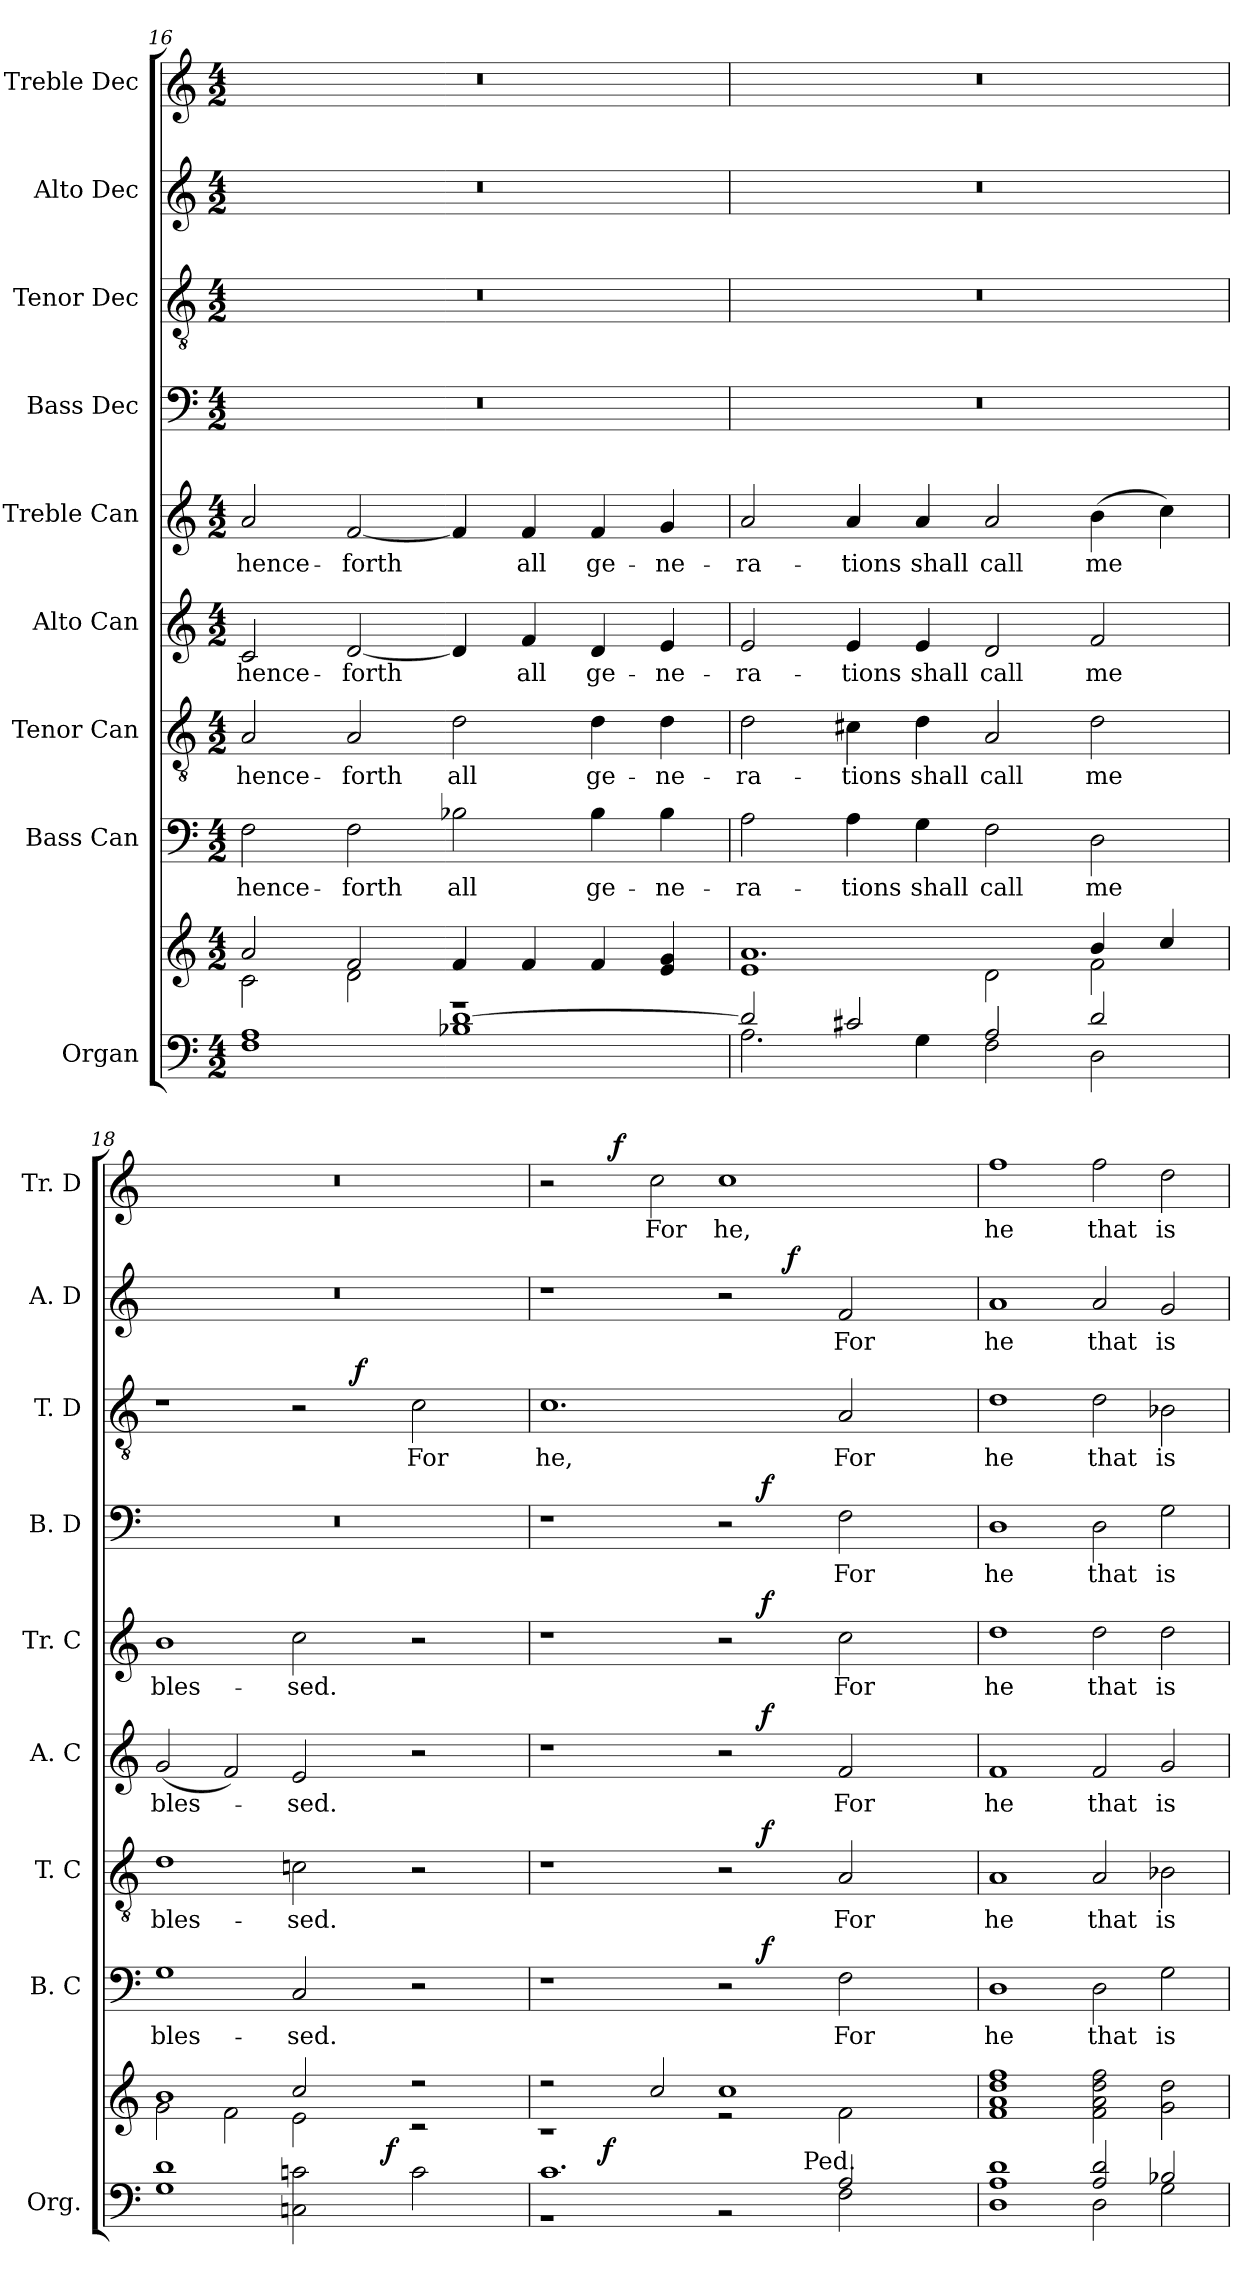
**kern	**kern	**dynam	**kern	**text	**dynam	**kern	**text	**dynam	**kern	**text	**dynam	**kern	**text	**dynam	**kern	**text	**dynam	**kern	**text	**dynam	**kern	**text	**dynam	**kern	**text	**dynam
*part9	*part9	*part9	*part8	*part8	*part8	*part7	*part7	*part7	*part6	*part6	*part6	*part5	*part5	*part5	*part4	*part4	*part4	*part3	*part3	*part3	*part2	*part2	*part2	*part1	*part1	*part1
*staff10	*staff9	*staff9/10	*staff8	*staff8	*staff8	*staff7	*staff7	*staff7	*staff6	*staff6	*staff6	*staff5	*staff5	*staff5	*staff4	*staff4	*staff4	*staff3	*staff3	*staff3	*staff2	*staff2	*staff2	*staff1	*staff1	*staff1
*I"Organ	*	*	*I"Bass Can	*	*	*I"Tenor Can	*	*	*I"Alto Can	*	*	*I"Treble Can	*	*	*I"Bass Dec	*	*	*I"Tenor Dec	*	*	*I"Alto Dec	*	*	*I"Treble Dec	*	*
*I'Org.	*	*	*I'B. C	*	*	*I'T. C	*	*	*I'A. C	*	*	*I'Tr. C	*	*	*I'B. D	*	*	*I'T. D	*	*	*I'A. D	*	*	*I'Tr. D	*	*
*clefF4	*clefG2	*	*clefF4	*	*	*clefGv2	*	*	*clefG2	*	*	*clefG2	*	*	*clefF4	*	*	*clefGv2	*	*	*clefG2	*	*	*clefG2	*	*
*	*	*	*	*	*	*ITrd7c12	*	*	*	*	*	*	*	*	*	*	*	*ITrd7c12	*	*	*	*	*	*	*	*
*k[]	*k[]	*	*k[]	*	*	*k[]	*	*	*k[]	*	*	*k[]	*	*	*k[]	*	*	*k[]	*	*	*k[]	*	*	*k[]	*	*
*C:	*C:	*	*C:	*	*	*C:	*	*	*C:	*	*	*C:	*	*	*C:	*	*	*C:	*	*	*C:	*	*	*C:	*	*
*M4/2	*M4/2	*	*M4/2	*	*	*M4/2	*	*	*M4/2	*	*	*M4/2	*	*	*M4/2	*	*	*M4/2	*	*	*M4/2	*	*	*M4/2	*	*
=16	=16	=16	=16	=16	=16	=16	=16	=16	=16	=16	=16	=16	=16	=16	=16	=16	=16	=16	=16	=16	=16	=16	=16	=16	=16	=16
*^	*^	*	*	*	*	*	*	*	*	*	*	*	*	*	*	*	*	*	*	*	*	*	*	*	*	*
!	!	!	!	!	!	!LO:LY:b:color=#000000	!	!	!	!	!	!	!	!	!	!	!	!	!	!	!	!	!	!	!	!	!	!
!	!	!	!	!	!	!	!	!	!LO:LY:b:color=#000000	!	!	!	!	!	!	!	!	!	!	!	!	!	!	!	!	!	!	!
!	!	!	!	!	!	!	!	!	!	!	!	!LO:LY:b:color=#000000	!	!	!	!	!	!	!	!	!	!	!	!	!	!	!	!
!	!	!	!	!	!	!	!	!	!	!	!	!	!	!	!LO:LY:b:color=#000000	!	!LO:N:vis=1	!	!	!LO:N:vis=1	!	!	!LO:N:vis=1	!	!	!LO:N:vis=1	!	!
1Ai	1Fi	2ai/	2ci\	.	2Fi\	hence-	.	2AAi/	hence-	.	2ci/	hence-	.	2ai/	hence-	.	0r	.	.	0r	.	.	0r	.	.	0r	.	.
!	!	!	!	!	!	!LO:LY:b:color=#000000	!	!	!	!	!	!	!	!	!	!	!	!	!	!	!	!	!	!	!	!	!	!
!	!	!	!	!	!	!	!	!	!LO:LY:b:color=#000000	!	!	!	!	!	!	!	!	!	!	!	!	!	!	!	!	!	!	!
!	!	!	!	!	!	!	!	!	!	!	!	!LO:LY:b:color=#000000	!	!	!	!	!	!	!	!	!	!	!	!	!	!	!	!
!	!	!	!	!	!	!	!	!	!	!	!	!	!	!	!LO:LY:b:color=#000000	!	!	!	!	!	!	!	!	!	!	!	!	!
.	.	2fi/	2di\	.	2Fi\	-forth	.	2AAi/	-forth	.	[2di/	-forth	.	[2fi/	-forth	.	.	.	.	.	.	.	.	.	.	.	.	.
!	!	!	!	!	!	!LO:LY:b:color=#000000	!	!	!	!	!	!	!	!	!	!	!	!	!	!	!	!	!	!	!	!	!	!
!	!	!	!	!	!	!	!	!	!LO:LY:b:color=#000000	!	!	!	!	!	!	!	!	!	!	!	!	!	!	!	!	!	!	!
[1di	1B-Xi	4fi/	1r	.	2B-Xi\	all	.	2Di\	all	.	4di/]	.	.	4fi/]	.	.	.	.	.	.	.	.	.	.	.	.	.	.
!	!	!	!	!	!	!	!	!	!	!	!	!LO:LY:b:color=#000000	!	!	!	!	!	!	!	!	!	!	!	!	!	!	!	!
!	!	!	!	!	!	!	!	!	!	!	!	!	!	!	!LO:LY:b:color=#000000	!	!	!	!	!	!	!	!	!	!	!	!	!
.	.	4fi/	.	.	.	.	.	.	.	.	4fi/	all	.	4fi/	all	.	.	.	.	.	.	.	.	.	.	.	.	.
!	!	!	!	!	!	!LO:LY:b:color=#000000	!	!	!	!	!	!	!	!	!	!	!	!	!	!	!	!	!	!	!	!	!	!
!	!	!	!	!	!	!	!	!	!LO:LY:b:color=#000000	!	!	!	!	!	!	!	!	!	!	!	!	!	!	!	!	!	!	!
!	!	!	!	!	!	!	!	!	!	!	!	!LO:LY:b:color=#000000	!	!	!	!	!	!	!	!	!	!	!	!	!	!	!	!
!	!	!	!	!	!	!	!	!	!	!	!	!	!	!	!LO:LY:b:color=#000000	!	!	!	!	!	!	!	!	!	!	!	!	!
.	.	4fi/	.	.	4B-i\	ge-	.	4Di\	ge-	.	4di/	ge-	.	4fi/	ge-	.	.	.	.	.	.	.	.	.	.	.	.	.
!	!	!	!	!	!	!LO:LY:b:color=#000000	!	!	!	!	!	!	!	!	!	!	!	!	!	!	!	!	!	!	!	!	!	!
!	!	!	!	!	!	!	!	!	!LO:LY:b:color=#000000	!	!	!	!	!	!	!	!	!	!	!	!	!	!	!	!	!	!	!
!	!	!	!	!	!	!	!	!	!	!	!	!LO:LY:b:color=#000000	!	!	!	!	!	!	!	!	!	!	!	!	!	!	!	!
!	!	!	!	!	!	!	!	!	!	!	!	!	!	!	!LO:LY:b:color=#000000	!	!	!	!	!	!	!	!	!	!	!	!	!
.	.	4ei/ 4gi	.	.	4B-i\	-ne-	.	4Di\	-ne-	.	4ei/	-ne-	.	4gi/	-ne-	.	.	.	.	.	.	.	.	.	.	.	.	.
=17	=17	=17	=17	=17	=17	=17	=17	=17	=17	=17	=17	=17	=17	=17	=17	=17	=17	=17	=17	=17	=17	=17	=17	=17	=17	=17	=17	=17
!	!	!	!	!	!	!LO:LY:b:color=#000000	!	!	!	!	!	!	!	!	!	!	!	!	!	!	!	!	!	!	!	!	!	!
!	!	!	!	!	!	!	!	!	!LO:LY:b:color=#000000	!	!	!	!	!	!	!	!	!	!	!	!	!	!	!	!	!	!	!
!	!	!	!	!	!	!	!	!	!	!	!	!LO:LY:b:color=#000000	!	!	!	!	!	!	!	!	!	!	!	!	!	!	!	!
!	!	!	!	!	!	!	!	!	!	!	!	!	!	!	!LO:LY:b:color=#000000	!	!LO:N:vis=1	!	!	!LO:N:vis=1	!	!	!LO:N:vis=1	!	!	!LO:N:vis=1	!	!
2di/]	2.Ai\	1.ai	1ei	.	2Ai\	-ra-	.	2Di\	-ra-	.	2ei/	-ra-	.	2ai/	-ra-	.	0r	.	.	0r	.	.	0r	.	.	0r	.	.
!	!	!	!	!	!	!LO:LY:b:color=#000000	!	!	!	!	!	!	!	!	!	!	!	!	!	!	!	!	!	!	!	!	!	!
!	!	!	!	!	!	!	!	!	!LO:LY:b:color=#000000	!	!	!	!	!	!	!	!	!	!	!	!	!	!	!	!	!	!	!
!	!	!	!	!	!	!	!	!	!	!	!	!LO:LY:b:color=#000000	!	!	!	!	!	!	!	!	!	!	!	!	!	!	!	!
!	!	!	!	!	!	!	!	!	!	!	!	!	!	!	!LO:LY:b:color=#000000	!	!	!	!	!	!	!	!	!	!	!	!	!
2c#Xi/	.	.	.	.	4Ai\	-tions	.	4C#Xi\	-tions	.	4ei/	-tions	.	4ai/	-tions	.	.	.	.	.	.	.	.	.	.	.	.	.
!	!	!	!	!	!	!LO:LY:b:color=#000000	!	!	!	!	!	!	!	!	!	!	!	!	!	!	!	!	!	!	!	!	!	!
!	!	!	!	!	!	!	!	!	!LO:LY:b:color=#000000	!	!	!	!	!	!	!	!	!	!	!	!	!	!	!	!	!	!	!
!	!	!	!	!	!	!	!	!	!	!	!	!LO:LY:b:color=#000000	!	!	!	!	!	!	!	!	!	!	!	!	!	!	!	!
!	!	!	!	!	!	!	!	!	!	!	!	!	!	!	!LO:LY:b:color=#000000	!	!	!	!	!	!	!	!	!	!	!	!	!
.	4Gi\	.	.	.	4Gi\	shall	.	4Di\	shall	.	4ei/	shall	.	4ai/	shall	.	.	.	.	.	.	.	.	.	.	.	.	.
!	!	!	!	!	!	!LO:LY:b:color=#000000	!	!	!	!	!	!	!	!	!	!	!	!	!	!	!	!	!	!	!	!	!	!
!	!	!	!	!	!	!	!	!	!LO:LY:b:color=#000000	!	!	!	!	!	!	!	!	!	!	!	!	!	!	!	!	!	!	!
!	!	!	!	!	!	!	!	!	!	!	!	!LO:LY:b:color=#000000	!	!	!	!	!	!	!	!	!	!	!	!	!	!	!	!
!	!	!	!	!	!	!	!	!	!	!	!	!	!	!	!LO:LY:b:color=#000000	!	!	!	!	!	!	!	!	!	!	!	!	!
2Ai/	2Fi\	.	2di\	.	2Fi\	call	.	2AAi/	call	.	2di/	call	.	2ai/	call	.	.	.	.	.	.	.	.	.	.	.	.	.
!	!	!	!	!	!	!LO:LY:b:color=#000000	!	!	!	!	!	!	!	!	!	!	!	!	!	!	!	!	!	!	!	!	!	!
!	!	!	!	!	!	!	!	!	!LO:LY:b:color=#000000	!	!	!	!	!	!	!	!	!	!	!	!	!	!	!	!	!	!	!
!	!	!	!	!	!	!	!	!	!	!	!	!LO:LY:b:color=#000000	!	!	!	!	!	!	!	!	!	!	!	!	!	!	!	!
!	!	!	!	!	!	!	!	!	!	!	!	!	!	!	!LO:LY:b:color=#000000	!	!	!	!	!	!	!	!	!	!	!	!	!
2di/	2Di\	4bi/	2fi\	.	2Di\	me	.	2Di\	me	.	2fi/	me	.	(4bi\	me	.	.	.	.	.	.	.	.	.	.	.	.	.
.	.	4cci/	.	.	.	.	.	.	.	.	.	.	.	4cci\)	.	.	.	.	.	.	.	.	.	.	.	.	.	.
*v	*v	*	*	*	*	*	*	*	*	*	*	*	*	*	*	*	*	*	*	*	*	*	*	*	*	*	*	*
=18	=18	=18	=18	=18	=18	=18	=18	=18	=18	=18	=18	=18	=18	=18	=18	=18	=18	=18	=18	=18	=18	=18	=18	=18	=18	=18	=18
!	!	!	!	!	!LO:LY:b:color=#000000	!	!	!	!	!	!	!	!	!	!	!	!	!	!	!	!	!	!	!	!	!	!
!	!	!	!	!	!	!	!	!LO:LY:b:color=#000000	!	!	!	!	!	!	!	!	!	!	!	!	!	!	!	!	!	!	!
!	!	!	!	!	!	!	!	!	!	!	!LO:LY:b:color=#000000	!	!	!	!	!	!	!	!	!	!	!	!	!	!	!	!
!	!	!	!	!	!	!	!	!	!	!	!	!	!	!LO:LY:b:color=#000000	!	!LO:N:vis=1	!	!	!	!	!	!LO:N:vis=1	!	!	!LO:N:vis=1	!	!
*	*	*^	*	*	*	*	*	*	*	*	*	*	*	*	*	*	*	*	*^	*	*	*	*	*	*	*	*
1Gi 1di	1bi	2gi\	1ryy	.	1Gi	bles-	.	1Di	bles-	.	(2gi/	bles-	.	1bi	bles-	.	0r	.	.	1r	1ryy	.	.	0r	.	.	0r	.	.
.	.	2fi\	.	.	.	.	.	.	.	.	2fi/)	.	.	.	.	.	.	.	.	.	.	.	.	.	.	.	.	.	.
!	!	!	!	!	!	!LO:LY:b:color=#000000	!	!	!	!	!	!	!	!	!	!	!	!	!	!	!	!	!	!	!	!	!	!	!
!	!	!	!	!	!	!	!	!	!LO:LY:b:color=#000000	!	!	!	!	!	!	!	!	!	!	!	!	!	!	!	!	!	!	!	!
!	!	!	!	!	!	!	!	!	!	!	!	!LO:LY:b:color=#000000	!	!	!	!	!	!	!	!	!	!	!	!	!	!	!	!	!
!	!	!	!	!	!	!	!	!	!	!	!	!	!	!	!LO:LY:b:color=#000000	!	!	!	!	!	!	!	!	!	!	!	!	!	!
2Cni\ 2cni	2cci/	2ei\	4ryy	.	2Ci/	-sed.	.	2Cni\	-sed.	.	2ei/	-sed.	.	2cci\	-sed.	.	.	.	.	2r	4ryy	.	.	.	.	.	.	.	.
.	.	.	8ryy	.	.	.	.	.	.	.	.	.	.	.	.	.	.	.	.	.	32..ryy	.	.	.	.	.	.	.	.
.	.	.	.	.	.	.	.	.	.	.	.	.	.	.	.	.	.	.	.	.	2ryy	.	f	.	.	.	.	.	.
.	.	.	64.ryy	.	.	.	.	.	.	.	.	.	.	.	.	.	.	.	.	.	.	.	.	.	.	.	.	.	.
.	.	.	2ryy	f	.	.	.	.	.	.	.	.	.	.	.	.	.	.	.	.	.	.	.	.	.	.	.	.	.
!	!	!	!	!	!	!	!	!	!	!	!	!	!	!	!	!	!	!	!	!	!	!LO:LY:b:color=#000000	!	!	!	!	!	!	!
2ci\	2r	2r	.	.	2r	.	.	2r	.	.	2r	.	.	2r	.	.	.	.	.	2Ci\	.	For	.	.	.	.	.	.	.
.	.	.	.	.	.	.	.	.	.	.	.	.	.	.	.	.	.	.	.	.	8ryy	.	.	.	.	.	.	.	.
.	.	.	16ryy	.	.	.	.	.	.	.	.	.	.	.	.	.	.	.	.	.	.	.	.	.	.	.	.	.	.
.	.	.	.	.	.	.	.	.	.	.	.	.	.	.	.	.	.	.	.	.	16ryy	.	.	.	.	.	.	.	.
.	.	.	32ryy	.	.	.	.	.	.	.	.	.	.	.	.	.	.	.	.	.	.	.	.	.	.	.	.	.	.
.	.	.	128ryy	.	.	.	.	.	.	.	.	.	.	.	.	.	.	.	.	.	128ryy	.	.	.	.	.	.	.	.
*	*	*	*	*	*	*	*	*	*	*	*	*	*	*	*	*	*	*	*	*v	*v	*	*	*	*	*	*	*	*
!!LO:LB:g=z
=19	=19	=19	=19	=19	=19	=19	=19	=19	=19	=19	=19	=19	=19	=19	=19	=19	=19	=19	=19	=19	=19	=19	=19	=19	=19	=19	=19	=19
*^	*	*	*	*	*	*	*	*	*	*	*	*	*	*	*	*	*	*	*	*	*	*	*	*	*	*	*	*
*	*	*	*	*	*	*	*	*	*	*	*	*	*	*	*	*	*	*	*	*	*^	*	*	*	*	*	*	*	*
!	!	!	!	!	!	!	!	!	!	!	!	!	!	!	!	!	!	!	!	!	!	!	!LO:LY:b:color=#000000	!	!	!	!	!	!	!
*	*^	*	*	*	*	*^	*	*	*^	*	*	*^	*	*	*^	*	*	*^	*	*	*v	*v	*	*	*^	*	*	*^	*	*
1.ci	1r	1ryy	2r	1r	4ryy	.	1r	1ryy	.	.	1r	1ryy	.	.	1r	1ryy	.	.	1r	1ryy	.	.	1r	1ryy	.	.	1.Ci	he,	.	1r	1ryy	.	.	2r	4ryy	.	.
.	.	.	.	.	32..ryy	.	.	.	.	.	.	.	.	.	.	.	.	.	.	.	.	.	.	.	.	.	.	.	.	.	.	.	.	.	16ryy	.	.
.	.	.	.	.	1ryy	f	.	.	.	.	.	.	.	.	.	.	.	.	.	.	.	.	.	.	.	.	.	.	.	.	.	.	.	.	.	.	.
.	.	.	.	.	.	.	.	.	.	.	.	.	.	.	.	.	.	.	.	.	.	.	.	.	.	.	.	.	.	.	.	.	.	.	128ryy	.	.
.	.	.	.	.	.	.	.	.	.	.	.	.	.	.	.	.	.	.	.	.	.	.	.	.	.	.	.	.	.	.	.	.	.	.	1ryy	.	f
!	!	!	!	!	!	!	!	!	!	!	!	!	!	!	!	!	!	!	!	!	!	!	!	!	!	!	!	!	!	!	!	!	!	!	!	!LO:LY:b:color=#000000	!
.	.	.	2cci/	.	.	.	.	.	.	.	.	.	.	.	.	.	.	.	.	.	.	.	.	.	.	.	.	.	.	.	.	.	.	2cci\	.	For	.
!	!	!	!	!	!	!	!	!	!	!	!	!	!	!	!	!	!	!	!	!	!	!	!	!	!	!	!	!	!	!	!	!	!	!	!	!LO:LY:b:color=#000000	!
.	2r	4ryy	1cci	2r	.	.	2r	8...ryy	.	.	2r	8...ryy	.	.	2r	8...ryy	.	.	2r	8...ryy	.	.	2r	8...ryy	.	.	.	.	.	2r	4ryy	.	.	1cci	.	he,	.
.	.	.	.	.	.	.	.	2ryy	.	f	.	2ryy	.	f	.	2ryy	.	f	.	2ryy	.	f	.	2ryy	.	f	.	.	.	.	.	.	.	.	.	.	.
.	.	16ryy	.	.	.	.	.	.	.	.	.	.	.	.	.	.	.	.	.	.	.	.	.	.	.	.	.	.	.	.	32..ryy	.	.	.	.	.	.
.	.	.	.	.	2ryy	.	.	.	.	.	.	.	.	.	.	.	.	.	.	.	.	.	.	.	.	.	.	.	.	.	2ryy	.	f	.	.	.	.
.	.	64ryy	.	.	.	.	.	.	.	.	.	.	.	.	.	.	.	.	.	.	.	.	.	.	.	.	.	.	.	.	.	.	.	.	.	.	.
.	.	.	.	.	.	.	.	.	.	.	.	.	.	.	.	.	.	.	.	.	.	.	.	.	.	.	.	.	.	.	.	.	.	.	2ryy	.	.
!	!	!LO:TX:a:t=Ped.	!	!	!	!	!	!	!	!	!	!	!	!	!	!	!	!	!	!	!	!	!	!	!	!	!	!	!	!	!	!	!	!	!	!	!
.	.	2ryy	.	.	.	.	.	.	.	.	.	.	.	.	.	.	.	.	.	.	.	.	.	.	.	.	.	.	.	.	.	.	.	.	.	.	.
!	!	!	!	!	!	!	!	!	!LO:LY:b:color=#000000	!	!	!	!	!	!	!	!	!	!	!	!	!	!	!	!	!	!	!	!	!	!	!	!	!	!	!	!
!	!	!	!	!	!	!	!	!	!	!	!	!	!LO:LY:b:color=#000000	!	!	!	!	!	!	!	!	!	!	!	!	!	!	!	!	!	!	!	!	!	!	!	!
!	!	!	!	!	!	!	!	!	!	!	!	!	!	!	!	!	!LO:LY:b:color=#000000	!	!	!	!	!	!	!	!	!	!	!	!	!	!	!	!	!	!	!	!
!	!	!	!	!	!	!	!	!	!	!	!	!	!	!	!	!	!	!	!	!	!LO:LY:b:color=#000000	!	!	!	!	!	!	!	!	!	!	!	!	!	!	!	!
!	!	!	!	!	!	!	!	!	!	!	!	!	!	!	!	!	!	!	!	!	!	!	!	!	!LO:LY:b:color=#000000	!	!	!	!	!	!	!	!	!	!	!	!
!	!	!	!	!	!	!	!	!	!	!	!	!	!	!	!	!	!	!	!	!	!	!	!	!	!	!	!	!LO:LY:b:color=#000000	!	!	!	!	!	!	!	!	!
!	!	!	!	!	!	!	!	!	!	!	!	!	!	!	!	!	!	!	!	!	!	!	!	!	!	!	!	!	!	!	!	!LO:LY:b:color=#000000	!	!	!	!	!
2Ai/	2Fi\	.	.	2fi\	.	.	2Fi\	.	For	.	2AAi/	.	For	.	2fi/	.	For	.	2cci\	.	For	.	2Fi\	.	For	.	2AAi/	For	.	2fi/	.	For	.	.	.	.	.
.	.	.	.	.	.	.	.	4ryy	.	.	.	4ryy	.	.	.	4ryy	.	.	.	4ryy	.	.	.	4ryy	.	.	.	.	.	.	.	.	.	.	.	.	.
.	.	.	.	.	8ryy	.	.	.	.	.	.	.	.	.	.	.	.	.	.	.	.	.	.	.	.	.	.	.	.	.	8ryy	.	.	.	.	.	.
.	.	.	.	.	.	.	.	.	.	.	.	.	.	.	.	.	.	.	.	.	.	.	.	.	.	.	.	.	.	.	.	.	.	.	8ryy	.	.
.	.	8ryy	.	.	.	.	.	.	.	.	.	.	.	.	.	.	.	.	.	.	.	.	.	.	.	.	.	.	.	.	.	.	.	.	.	.	.
.	.	.	.	.	16ryy	.	.	.	.	.	.	.	.	.	.	.	.	.	.	.	.	.	.	.	.	.	.	.	.	.	16ryy	.	.	.	.	.	.
.	.	.	.	.	.	.	.	.	.	.	.	.	.	.	.	.	.	.	.	.	.	.	.	.	.	.	.	.	.	.	.	.	.	.	32..ryy	.	.
.	.	32.ryy	.	.	.	.	.	.	.	.	.	.	.	.	.	.	.	.	.	.	.	.	.	.	.	.	.	.	.	.	.	.	.	.	.	.	.
.	.	.	.	.	.	.	.	64ryy	.	.	.	64ryy	.	.	.	64ryy	.	.	.	64ryy	.	.	.	64ryy	.	.	.	.	.	.	.	.	.	.	.	.	.
.	.	.	.	.	128ryy	.	.	.	.	.	.	.	.	.	.	.	.	.	.	.	.	.	.	.	.	.	.	.	.	.	128ryy	.	.	.	.	.	.
*	*v	*v	*	*	*	*	*v	*v	*	*	*v	*v	*	*	*v	*v	*	*	*v	*v	*	*	*v	*v	*	*	*	*	*	*v	*v	*	*	*v	*v	*	*
*	*	*v	*v	*v	*	*	*	*	*	*	*	*	*	*	*	*	*	*	*	*	*	*	*	*	*	*	*	*	*
=20	=20	=20	=20	=20	=20	=20	=20	=20	=20	=20	=20	=20	=20	=20	=20	=20	=20	=20	=20	=20	=20	=20	=20	=20	=20	=20	=20
*	*^	*^	*	*^	*	*	*^	*	*	*^	*	*	*^	*	*	*^	*	*	*	*	*	*^	*	*	*^	*	*
*	*	*	*	*^	*	*	*	*	*	*	*	*	*	*	*	*	*	*	*	*	*	*	*	*	*	*	*	*	*	*	*	*	*	*	*	*
!	!	!	!	!	!	!	!	!	!LO:LY:b:color=#000000	!	!	!	!	!	!	!	!	!	!	!	!	!	!	!	!	!	!	!	!	!	!	!	!	!	!	!	!
*	*v	*v	*	*	*	*	*v	*v	*	*	*v	*v	*	*	*v	*v	*	*	*v	*v	*	*	*v	*v	*	*	*	*	*	*v	*v	*	*	*v	*v	*	*
*	*	*v	*v	*v	*	*	*	*	*	*	*	*	*	*	*	*	*	*	*	*	*	*	*	*	*	*	*	*	*
*	*^	*^	*	*^	*	*	*^	*	*	*^	*	*	*^	*	*	*^	*	*	*	*	*	*^	*	*	*^	*	*
*	*	*	*	*^	*	*	*	*	*	*	*	*	*	*	*	*	*	*	*	*	*	*	*	*	*	*	*	*	*	*	*	*	*	*	*	*
!	!	!	!	!	!	!	!	!	!	!	!	!	!LO:LY:b:color=#000000	!	!	!	!	!	!	!	!	!	!	!	!	!	!	!	!	!	!	!	!	!	!	!	!
*	*v	*v	*	*	*	*	*v	*v	*	*	*v	*v	*	*	*v	*v	*	*	*v	*v	*	*	*v	*v	*	*	*	*	*	*v	*v	*	*	*v	*v	*	*
*	*	*v	*v	*v	*	*	*	*	*	*	*	*	*	*	*	*	*	*	*	*	*	*	*	*	*	*	*	*	*
*	*^	*^	*	*^	*	*	*^	*	*	*^	*	*	*^	*	*	*^	*	*	*	*	*	*^	*	*	*^	*	*
*	*	*	*	*^	*	*	*	*	*	*	*	*	*	*	*	*	*	*	*	*	*	*	*	*	*	*	*	*	*	*	*	*	*	*	*	*
!	!	!	!	!	!	!	!	!	!	!	!	!	!	!	!	!	!LO:LY:b:color=#000000	!	!	!	!	!	!	!	!	!	!	!	!	!	!	!	!	!	!	!	!
*	*v	*v	*	*	*	*	*v	*v	*	*	*v	*v	*	*	*v	*v	*	*	*v	*v	*	*	*v	*v	*	*	*	*	*	*v	*v	*	*	*v	*v	*	*
*	*	*v	*v	*v	*	*	*	*	*	*	*	*	*	*	*	*	*	*	*	*	*	*	*	*	*	*	*	*	*
*	*^	*^	*	*^	*	*	*^	*	*	*^	*	*	*^	*	*	*^	*	*	*	*	*	*^	*	*	*^	*	*
*	*	*	*	*^	*	*	*	*	*	*	*	*	*	*	*	*	*	*	*	*	*	*	*	*	*	*	*	*	*	*	*	*	*	*	*	*
!	!	!	!	!	!	!	!	!	!	!	!	!	!	!	!	!	!	!	!	!	!LO:LY:b:color=#000000	!	!	!	!	!	!	!	!	!	!	!	!	!	!	!	!
*	*v	*v	*	*	*	*	*v	*v	*	*	*v	*v	*	*	*v	*v	*	*	*v	*v	*	*	*v	*v	*	*	*	*	*	*v	*v	*	*	*v	*v	*	*
*	*	*v	*v	*v	*	*	*	*	*	*	*	*	*	*	*	*	*	*	*	*	*	*	*	*	*	*	*	*	*
*	*^	*^	*	*^	*	*	*^	*	*	*^	*	*	*^	*	*	*^	*	*	*	*	*	*^	*	*	*^	*	*
*	*	*	*	*^	*	*	*	*	*	*	*	*	*	*	*	*	*	*	*	*	*	*	*	*	*	*	*	*	*	*	*	*	*	*	*	*
!	!	!	!	!	!	!	!	!	!	!	!	!	!	!	!	!	!	!	!	!	!	!	!	!	!LO:LY:b:color=#000000	!	!	!	!	!	!	!	!	!	!	!	!
*	*v	*v	*	*	*	*	*v	*v	*	*	*v	*v	*	*	*v	*v	*	*	*v	*v	*	*	*v	*v	*	*	*	*	*	*v	*v	*	*	*v	*v	*	*
*	*	*v	*v	*v	*	*	*	*	*	*	*	*	*	*	*	*	*	*	*	*	*	*	*	*	*	*	*	*	*
*	*^	*^	*	*^	*	*	*^	*	*	*^	*	*	*^	*	*	*^	*	*	*	*	*	*^	*	*	*^	*	*
*	*	*	*	*^	*	*	*	*	*	*	*	*	*	*	*	*	*	*	*	*	*	*	*	*	*	*	*	*	*	*	*	*	*	*	*	*
!	!	!	!	!	!	!	!	!	!	!	!	!	!	!	!	!	!	!	!	!	!	!	!	!	!	!	!	!LO:LY:b:color=#000000	!	!	!	!	!	!	!	!	!
*	*v	*v	*	*	*	*	*v	*v	*	*	*v	*v	*	*	*v	*v	*	*	*v	*v	*	*	*v	*v	*	*	*	*	*	*v	*v	*	*	*v	*v	*	*
*	*	*v	*v	*v	*	*	*	*	*	*	*	*	*	*	*	*	*	*	*	*	*	*	*	*	*	*	*	*	*
*	*^	*^	*	*^	*	*	*^	*	*	*^	*	*	*^	*	*	*^	*	*	*	*	*	*^	*	*	*^	*	*
*	*	*	*	*^	*	*	*	*	*	*	*	*	*	*	*	*	*	*	*	*	*	*	*	*	*	*	*	*	*	*	*	*	*	*	*	*
!	!	!	!	!	!	!	!	!	!	!	!	!	!	!	!	!	!	!	!	!	!	!	!	!	!	!	!	!	!	!	!	!LO:LY:b:color=#000000	!	!	!	!	!
*	*v	*v	*	*	*	*	*v	*v	*	*	*v	*v	*	*	*v	*v	*	*	*v	*v	*	*	*v	*v	*	*	*	*	*	*v	*v	*	*	*v	*v	*	*
*	*	*v	*v	*v	*	*	*	*	*	*	*	*	*	*	*	*	*	*	*	*	*	*	*	*	*	*	*	*	*
*	*^	*^	*	*^	*	*	*^	*	*	*^	*	*	*^	*	*	*^	*	*	*	*	*	*^	*	*	*^	*	*
*	*	*	*	*^	*	*	*	*	*	*	*	*	*	*	*	*	*	*	*	*	*	*	*	*	*	*	*	*	*	*	*	*	*	*	*	*
!	!	!	!	!	!	!	!	!	!	!	!	!	!	!	!	!	!	!	!	!	!	!	!	!	!	!	!	!	!	!	!	!	!	!	!	!LO:LY:b:color=#000000	!
*	*v	*v	*	*	*	*	*v	*v	*	*	*v	*v	*	*	*v	*v	*	*	*v	*v	*	*	*v	*v	*	*	*	*	*	*v	*v	*	*	*v	*v	*	*
*	*	*v	*v	*v	*	*	*	*	*	*	*	*	*	*	*	*	*	*	*	*	*	*	*	*	*	*	*	*	*
1Ai 1di	1Di	1fi 1ai 1ddi 1ffi	.	1Di	he	.	1AAi	he	.	1fi	he	.	1ddi	he	.	1Di	he	.	1Di	he	.	1ai	he	.	1ffi	he	.
!	!	!	!	!	!LO:LY:b:color=#000000	!	!	!	!	!	!	!	!	!	!	!	!	!	!	!	!	!	!	!	!	!	!
!	!	!	!	!	!	!	!	!LO:LY:b:color=#000000	!	!	!	!	!	!	!	!	!	!	!	!	!	!	!	!	!	!	!
!	!	!	!	!	!	!	!	!	!	!	!LO:LY:b:color=#000000	!	!	!	!	!	!	!	!	!	!	!	!	!	!	!	!
!	!	!	!	!	!	!	!	!	!	!	!	!	!	!LO:LY:b:color=#000000	!	!	!	!	!	!	!	!	!	!	!	!	!
!	!	!	!	!	!	!	!	!	!	!	!	!	!	!	!	!	!LO:LY:b:color=#000000	!	!	!	!	!	!	!	!	!	!
!	!	!	!	!	!	!	!	!	!	!	!	!	!	!	!	!	!	!	!	!LO:LY:b:color=#000000	!	!	!	!	!	!	!
!	!	!	!	!	!	!	!	!	!	!	!	!	!	!	!	!	!	!	!	!	!	!	!LO:LY:b:color=#000000	!	!	!	!
!	!	!	!	!	!	!	!	!	!	!	!	!	!	!	!	!	!	!	!	!	!	!	!	!	!	!LO:LY:b:color=#000000	!
2Ai/ 2di	2Di\	2fi\ 2ai 2ddi 2ffi	.	2Di\	that	.	2AAi/	that	.	2fi/	that	.	2ddi\	that	.	2Di\	that	.	2Di\	that	.	2ai/	that	.	2ffi\	that	.
!	!	!	!	!	!LO:LY:b:color=#000000	!	!	!	!	!	!	!	!	!	!	!	!	!	!	!	!	!	!	!	!	!	!
!	!	!	!	!	!	!	!	!LO:LY:b:color=#000000	!	!	!	!	!	!	!	!	!	!	!	!	!	!	!	!	!	!	!
!	!	!	!	!	!	!	!	!	!	!	!LO:LY:b:color=#000000	!	!	!	!	!	!	!	!	!	!	!	!	!	!	!	!
!	!	!	!	!	!	!	!	!	!	!	!	!	!	!LO:LY:b:color=#000000	!	!	!	!	!	!	!	!	!	!	!	!	!
!	!	!	!	!	!	!	!	!	!	!	!	!	!	!	!	!	!LO:LY:b:color=#000000	!	!	!	!	!	!	!	!	!	!
!	!	!	!	!	!	!	!	!	!	!	!	!	!	!	!	!	!	!	!	!LO:LY:b:color=#000000	!	!	!	!	!	!	!
!	!	!	!	!	!	!	!	!	!	!	!	!	!	!	!	!	!	!	!	!	!	!	!LO:LY:b:color=#000000	!	!	!	!
!	!	!	!	!	!	!	!	!	!	!	!	!	!	!	!	!	!	!	!	!	!	!	!	!	!	!LO:LY:b:color=#000000	!
2B-Xi/	2Gi\	2gi\ 2ddi	.	2Gi\	is	.	2BB-Xi\	is	.	2gi/	is	.	2ddi\	is	.	2Gi\	is	.	2BB-Xi\	is	.	2gi/	is	.	2ddi\	is	.
*v	*v	*	*	*	*	*	*	*	*	*	*	*	*	*	*	*	*	*	*	*	*	*	*	*	*	*	*
=	=	=	=	=	=	=	=	=	=	=	=	=	=	=	=	=	=	=	=	=	=	=	=	=	=	=
*-	*-	*-	*-	*-	*-	*-	*-	*-	*-	*-	*-	*-	*-	*-	*-	*-	*-	*-	*-	*-	*-	*-	*-	*-	*-	*-
